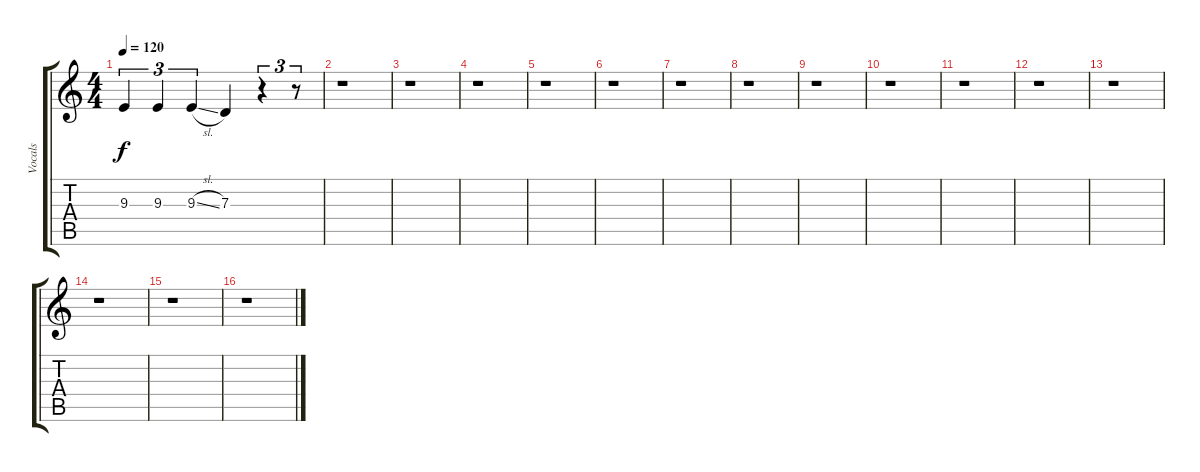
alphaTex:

\track ("Vocals" "Vocals") {instrument drawbarorgan}
\staff {score tabs}
\tuning (E4 B3 G3 D3 A2 E2) {hide}
\ts (4 4)
\tempo 120
\clef g2
\ks c
9.3.4{tu (3 2) dy f} 9.3.4{tu (3 2)} 9.3{sl}.4{tu (3 2)} 7.3.4 r.4{tu (3 2)} r.8{tu (3 2)} |
r.1 |
r.1 |
r.1 |
r.1 |
r.1 |
r.1 |
r.1 |
r.1 |
r.1 |
r.1 |
r.1 |
r.1 |
r.1 |
r.1 |
r.1
